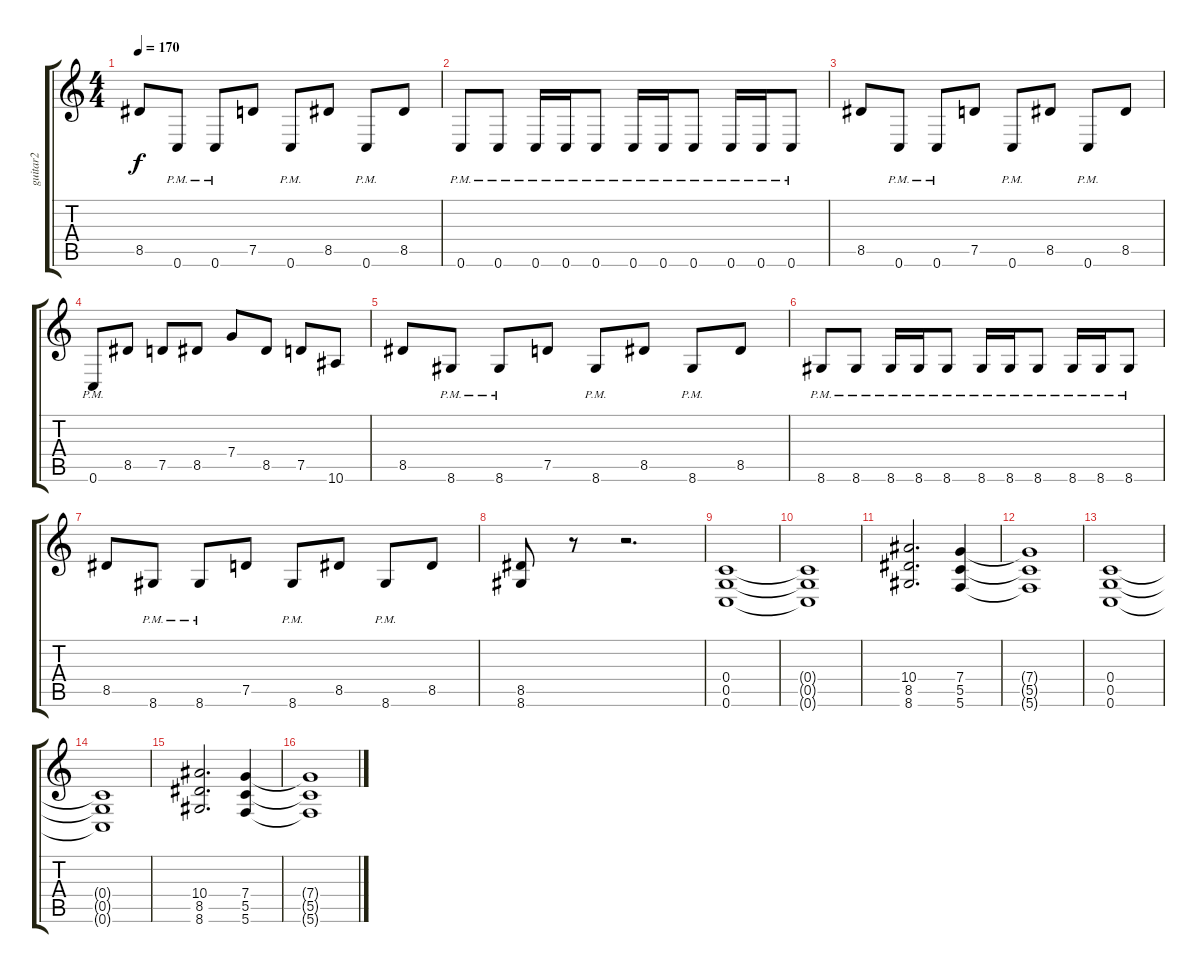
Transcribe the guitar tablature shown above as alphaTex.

\track ("guitar2" "guitar2") {instrument overdrivenguitar}
\staff {score tabs}
\tuning (D4 A3 F3 C3 G2 C2) {hide}
\ts (4 4)
\tempo 170
\clef g2
\ks c
8.5.8{dy f} 0.6{pm}.8 0.6{pm}.8 7.5.8 0.6{pm}.8 8.5.8 0.6{pm}.8 8.5.8 |
0.6{pm}.8 0.6{pm}.8 0.6{pm}.16 0.6{pm}.16 0.6{pm}.8 0.6{pm}.16 0.6{pm}.16 0.6{pm}.8 0.6{pm}.16 0.6{pm}.16 0.6{pm}.8 |
8.5.8 0.6{pm}.8 0.6{pm}.8 7.5.8 0.6{pm}.8 8.5.8 0.6{pm}.8 8.5.8 |
0.6{pm}.8 8.5.8 7.5.8 8.5.8 7.4.8 8.5.8 7.5.8 10.6.8 |
8.5.8 8.6{pm}.8 8.6{pm}.8 7.5.8 8.6{pm}.8 8.5.8 8.6{pm}.8 8.5.8 |
8.6{pm}.8 8.6{pm}.8 8.6{pm}.16 8.6{pm}.16 8.6{pm}.8 8.6{pm}.16 8.6{pm}.16 8.6{pm}.8 8.6{pm}.16 8.6{pm}.16 8.6{pm}.8 |
8.5.8 8.6{pm}.8 8.6{pm}.8 7.5.8 8.6{pm}.8 8.5.8 8.6{pm}.8 8.5.8 |
(8.5 8.6).8 r.8 r.2{d} |
(0.4 0.5 0.6).1 |
(0.4{t} 0.5{t} 0.6{t}).1 |
(10.4 8.5 8.6).2{d} (7.4 5.5 5.6).4 |
(7.4{t} 5.5{t} 5.6{t}).1 |
(0.4 0.5 0.6).1 |
(0.4{t} 0.5{t} 0.6{t}).1 |
(10.4 8.5 8.6).2{d} (7.4 5.5 5.6).4 |
(7.4{t} 5.5{t} 5.6{t}).1
